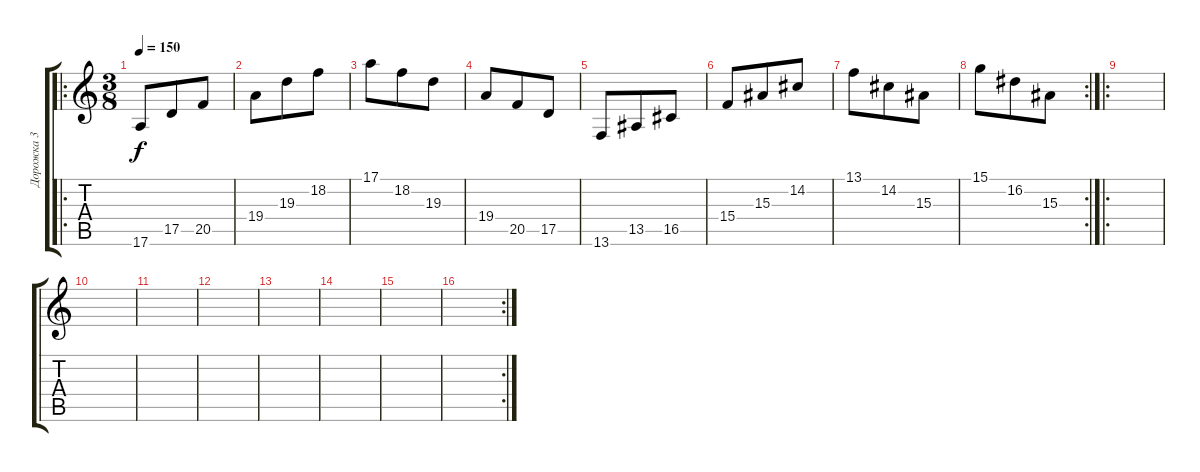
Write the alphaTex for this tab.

\track ("Дорожка 3" "Дорожка 3") {instrument harmonica}
\staff {score tabs}
\tuning (E4 B3 G3 D3 A2 E2) {hide}
\ro
\ts (3 8)
\tempo 150
\clef g2
\ks c
17.6.8{dy f} 17.5.8 20.5.8 |
19.4.8 19.3.8 18.2.8 |
17.1.8 18.2.8 19.3.8 |
19.4.8 20.5.8 17.5.8 |
13.6.8 13.5.8 16.5.8 |
15.4.8 15.3.8 14.2.8 |
13.1.8 14.2.8 15.3.8 |
\rc 2
15.1.8 16.2.8 15.3.8 |
\ro
|
|
|
|
|
|
|
\rc 2
